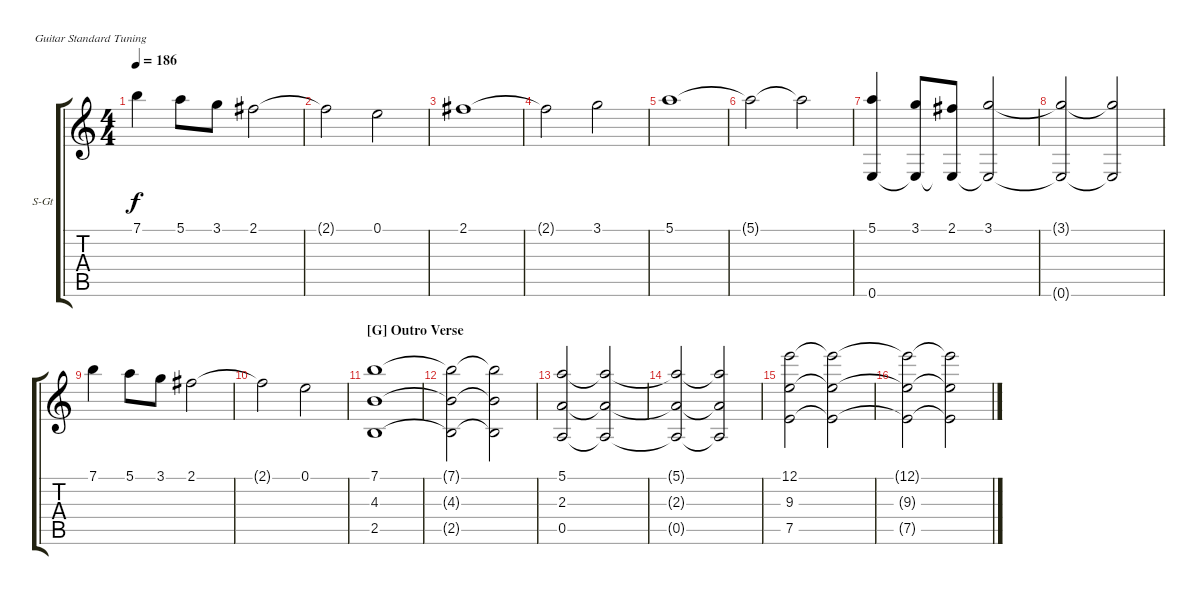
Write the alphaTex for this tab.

\defaultSystemsLayout 4
\bracketExtendMode groupsimilarinstruments
\firstSystemTrackNameOrientation horizontal
\otherSystemsTrackNameOrientation horizontal
\track ("Violin orchestra" "S-Gt") {instrument acousticguitarsteel}
\staff {score tabs}
\tuning (E4 B3 G3 D3 A2 E2)
\ts (4 4)
\tempo 186
\clef g2
\ks c
7.1.4{dy f} 5.1.8 3.1.8 2.1.2 |
2.1{t}.2 0.1.2 |
2.1.1 |
2.1{t}.2 3.1.2 |
5.1.1 |
5.1{t}.2 5.1{t}.2 |
(5.1 0.6).4 (3.1 0.6{t}).8 (2.1 0.6{t}).8 (3.1 0.6{t}).2 |
(3.1{t} 0.6{t}).2 (3.1{t} 0.6{t}).2 |
7.1.4 5.1.8 3.1.8 2.1.2 |
2.1{t}.2 0.1.2 |
\section ("G" "Outro Verse")
(7.1 4.3 2.5).1 |
(7.1{t} 4.3{t} 2.5{t}).2 (7.1{t} 4.3{t} 2.5{t}).2 |
(5.1 2.3 0.5).2 (2.3{t} 5.1{t} 0.5{t}).2 |
(5.1{t} 2.3{t} 0.5{t}).2 (5.1{t} 2.3{t} 0.5{t}).2 |
(9.3 12.1 7.5).2 (12.1{t} 9.3{t} 7.5{t}).2 |
(9.3{t} 12.1{t} 7.5{t}).2 (9.3{t} 12.1{t} 7.5{t}).2
